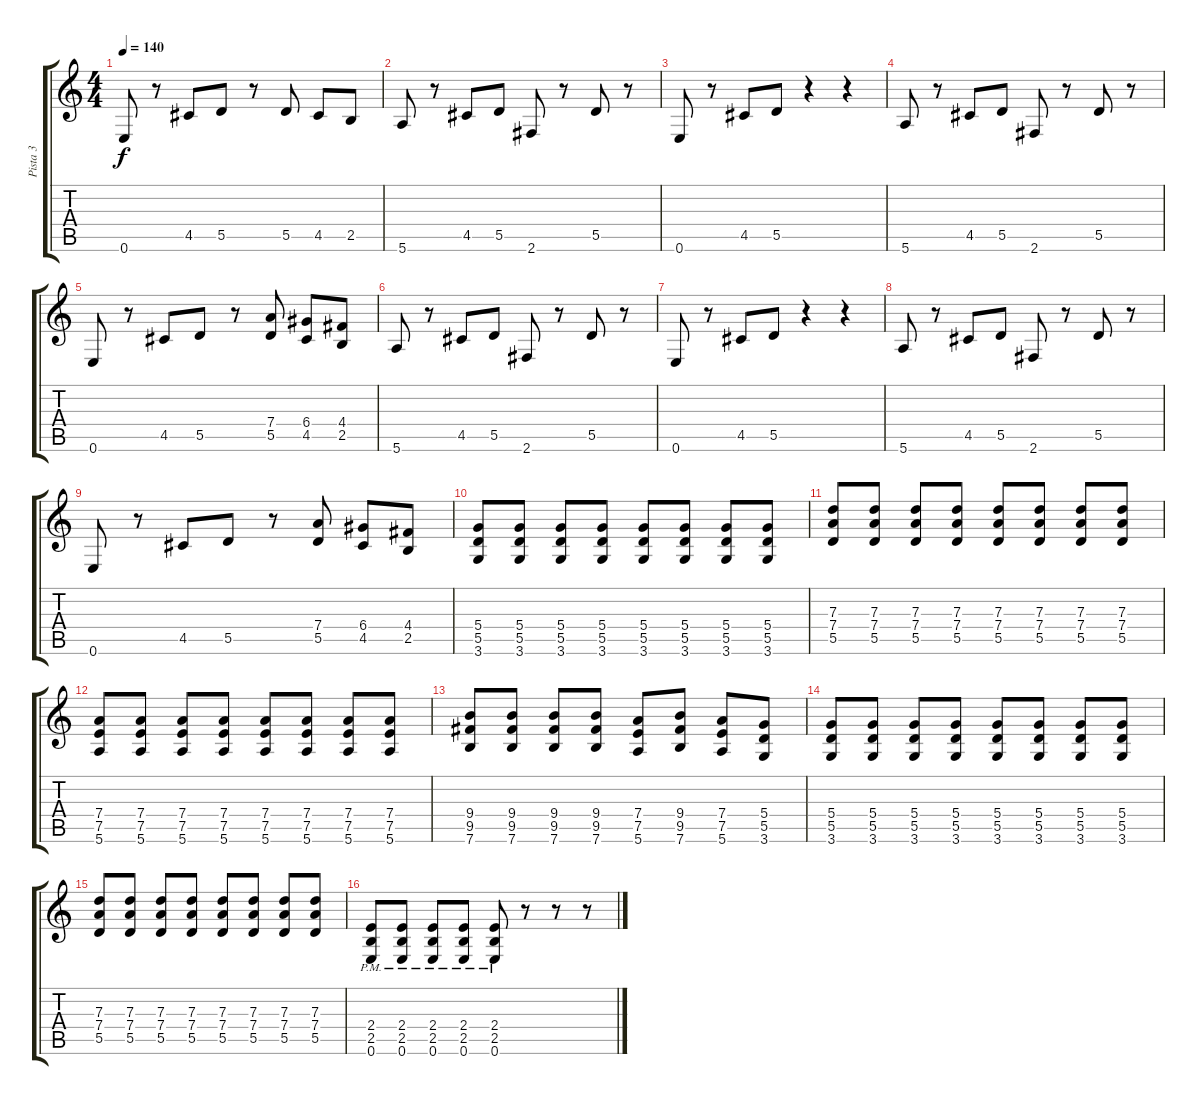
\track ("Pista 3" "Pista 3") {instrument distortionguitar}
\staff {score tabs}
\tuning (E4 B3 G3 D3 A2 E2) {hide}
\ts (4 4)
\tempo 140
\clef g2
\ks c
0.6.8{dy f} r.8 4.5.8 5.5.8 r.8 5.5.8 4.5.8 2.5.8 |
5.6.8 r.8 4.5.8 5.5.8 2.6.8 r.8 5.5.8 r.8 |
0.6.8 r.8 4.5.8 5.5.8 r.4 r.4 |
5.6.8 r.8 4.5.8 5.5.8 2.6.8 r.8 5.5.8 r.8 |
0.6.8 r.8 4.5.8 5.5.8 r.8 (7.4 5.5).8 (6.4 4.5).8 (4.4 2.5).8 |
5.6.8 r.8 4.5.8 5.5.8 2.6.8 r.8 5.5.8 r.8 |
0.6.8 r.8 4.5.8 5.5.8 r.4 r.4 |
5.6.8 r.8 4.5.8 5.5.8 2.6.8 r.8 5.5.8 r.8 |
0.6.8 r.8 4.5.8 5.5.8 r.8 (7.4 5.5).8 (6.4 4.5).8 (4.4 2.5).8 |
(5.4 5.5 3.6).8 (5.4 5.5 3.6).8 (5.4 5.5 3.6).8 (5.4 5.5 3.6).8 (5.4 5.5 3.6).8 (5.4 5.5 3.6).8 (5.4 5.5 3.6).8 (5.4 5.5 3.6).8 |
(7.3 7.4 5.5).8 (7.3 7.4 5.5).8 (7.3 7.4 5.5).8 (7.3 7.4 5.5).8 (7.3 7.4 5.5).8 (7.3 7.4 5.5).8 (7.3 7.4 5.5).8 (7.3 7.4 5.5).8 |
(7.4 7.5 5.6).8 (7.4 7.5 5.6).8 (7.4 7.5 5.6).8 (7.4 7.5 5.6).8 (7.4 7.5 5.6).8 (7.4 7.5 5.6).8 (7.4 7.5 5.6).8 (7.4 7.5 5.6).8 |
(9.4 9.5 7.6).8 (9.4 9.5 7.6).8 (9.4 9.5 7.6).8 (9.4 9.5 7.6).8 (7.4 7.5 5.6).8 (9.4 9.5 7.6).8 (7.4 7.5 5.6).8 (5.4 5.5 3.6).8 |
(5.4 5.5 3.6).8 (5.4 5.5 3.6).8 (5.4 5.5 3.6).8 (5.4 5.5 3.6).8 (5.4 5.5 3.6).8 (5.4 5.5 3.6).8 (5.4 5.5 3.6).8 (5.4 5.5 3.6).8 |
(7.3 7.4 5.5).8 (7.3 7.4 5.5).8 (7.3 7.4 5.5).8 (7.3 7.4 5.5).8 (7.3 7.4 5.5).8 (7.3 7.4 5.5).8 (7.3 7.4 5.5).8 (7.3 7.4 5.5).8 |
(2.4{pm} 2.5{pm} 0.6{pm}).8 (2.4{pm} 2.5{pm} 0.6{pm}).8 (2.4{pm} 2.5{pm} 0.6{pm}).8 (2.4{pm} 2.5{pm} 0.6{pm}).8 (2.4{pm} 2.5{pm} 0.6{pm}).8 r.8 r.8 r.8
